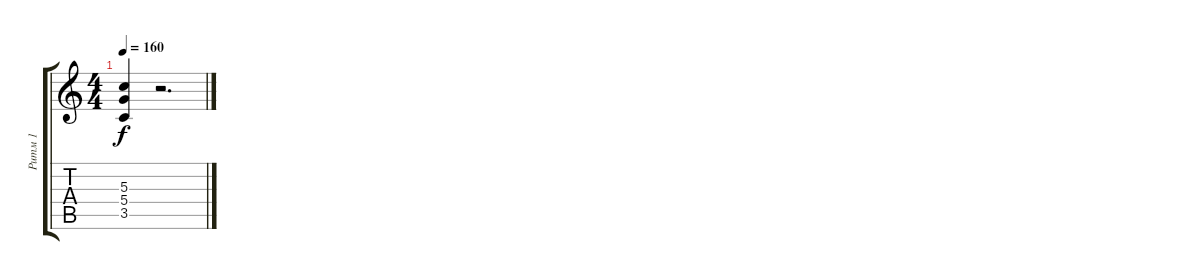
\track ("Ритм 1" "Ритм 1") {instrument distortionguitar}
\staff {score tabs}
\tuning (E4 B3 G3 D3 A2 E2) {hide}
\ts (4 4)
\tempo 160
\clef g2
\ks c
(5.3{t} 5.4{t} 3.5{t}).4{dy f} r.2{d}
